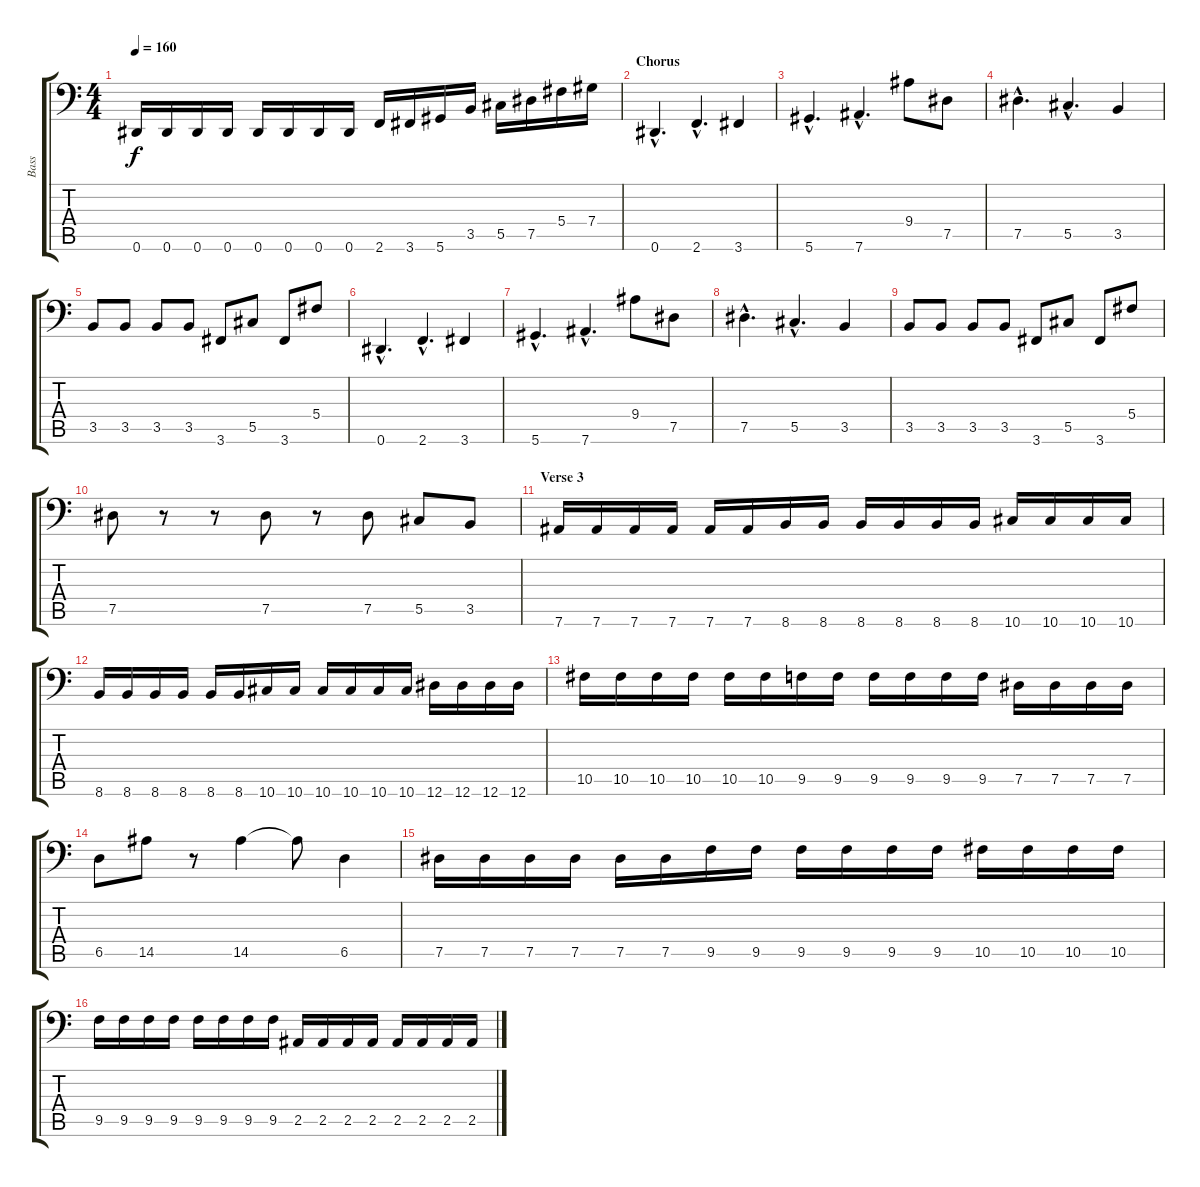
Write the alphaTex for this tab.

\track ("Bass" "Bass") {instrument electricbassfinger}
\staff {score tabs}
\tuning (Eb3 Bb2 Gb2 Db2 Ab1 Eb1) {hide}
\ts (4 4)
\tempo 160
\clef f4
\ks c
0.6.16{dy f} 0.6.16 0.6.16 0.6.16 0.6.16 0.6.16 0.6.16 0.6.16 2.6.16 3.6.16 5.6.16 3.5.16 5.5.16 7.5.16 5.4.16 7.4.16 |
\section ("" "Chorus")
0.6{hac}.4{d} 2.6{hac}.4{d} 3.6.4 |
5.6{hac}.4{d} 7.6{hac}.4{d} 9.4.8 7.5.8 |
7.5{hac}.4{d} 5.5{hac}.4{d} 3.5.4 |
3.5.8 3.5.8 3.5.8 3.5.8 3.6.8 5.5.8 3.6.8 5.4.8 |
0.6{hac}.4{d} 2.6{hac}.4{d} 3.6.4 |
5.6{hac}.4{d} 7.6{hac}.4{d} 9.4.8 7.5.8 |
7.5{hac}.4{d} 5.5{hac}.4{d} 3.5.4 |
3.5.8 3.5.8 3.5.8 3.5.8 3.6.8 5.5.8 3.6.8 5.4.8 |
7.5.8 r.8 r.8 7.5.8 r.8 7.5.8 5.5.8 3.5.8 |
\section ("" "Verse 3")
7.6.16 7.6.16 7.6.16 7.6.16 7.6.16 7.6.16 8.6.16 8.6.16 8.6.16 8.6.16 8.6.16 8.6.16 10.6.16 10.6.16 10.6.16 10.6.16 |
8.6.16 8.6.16 8.6.16 8.6.16 8.6.16 8.6.16 10.6.16 10.6.16 10.6.16 10.6.16 10.6.16 10.6.16 12.6.16 12.6.16 12.6.16 12.6.16 |
10.5.16 10.5.16 10.5.16 10.5.16 10.5.16 10.5.16 9.5.16 9.5.16 9.5.16 9.5.16 9.5.16 9.5.16 7.5.16 7.5.16 7.5.16 7.5.16 |
6.5.8 14.5.8 r.8 14.5.4 14.5{t}.8 6.5.4 |
7.5.16 7.5.16 7.5.16 7.5.16 7.5.16 7.5.16 9.5.16 9.5.16 9.5.16 9.5.16 9.5.16 9.5.16 10.5.16 10.5.16 10.5.16 10.5.16 |
9.5.16 9.5.16 9.5.16 9.5.16 9.5.16 9.5.16 9.5.16 9.5.16 2.5.16 2.5.16 2.5.16 2.5.16 2.5.16 2.5.16 2.5.16 2.5.16
